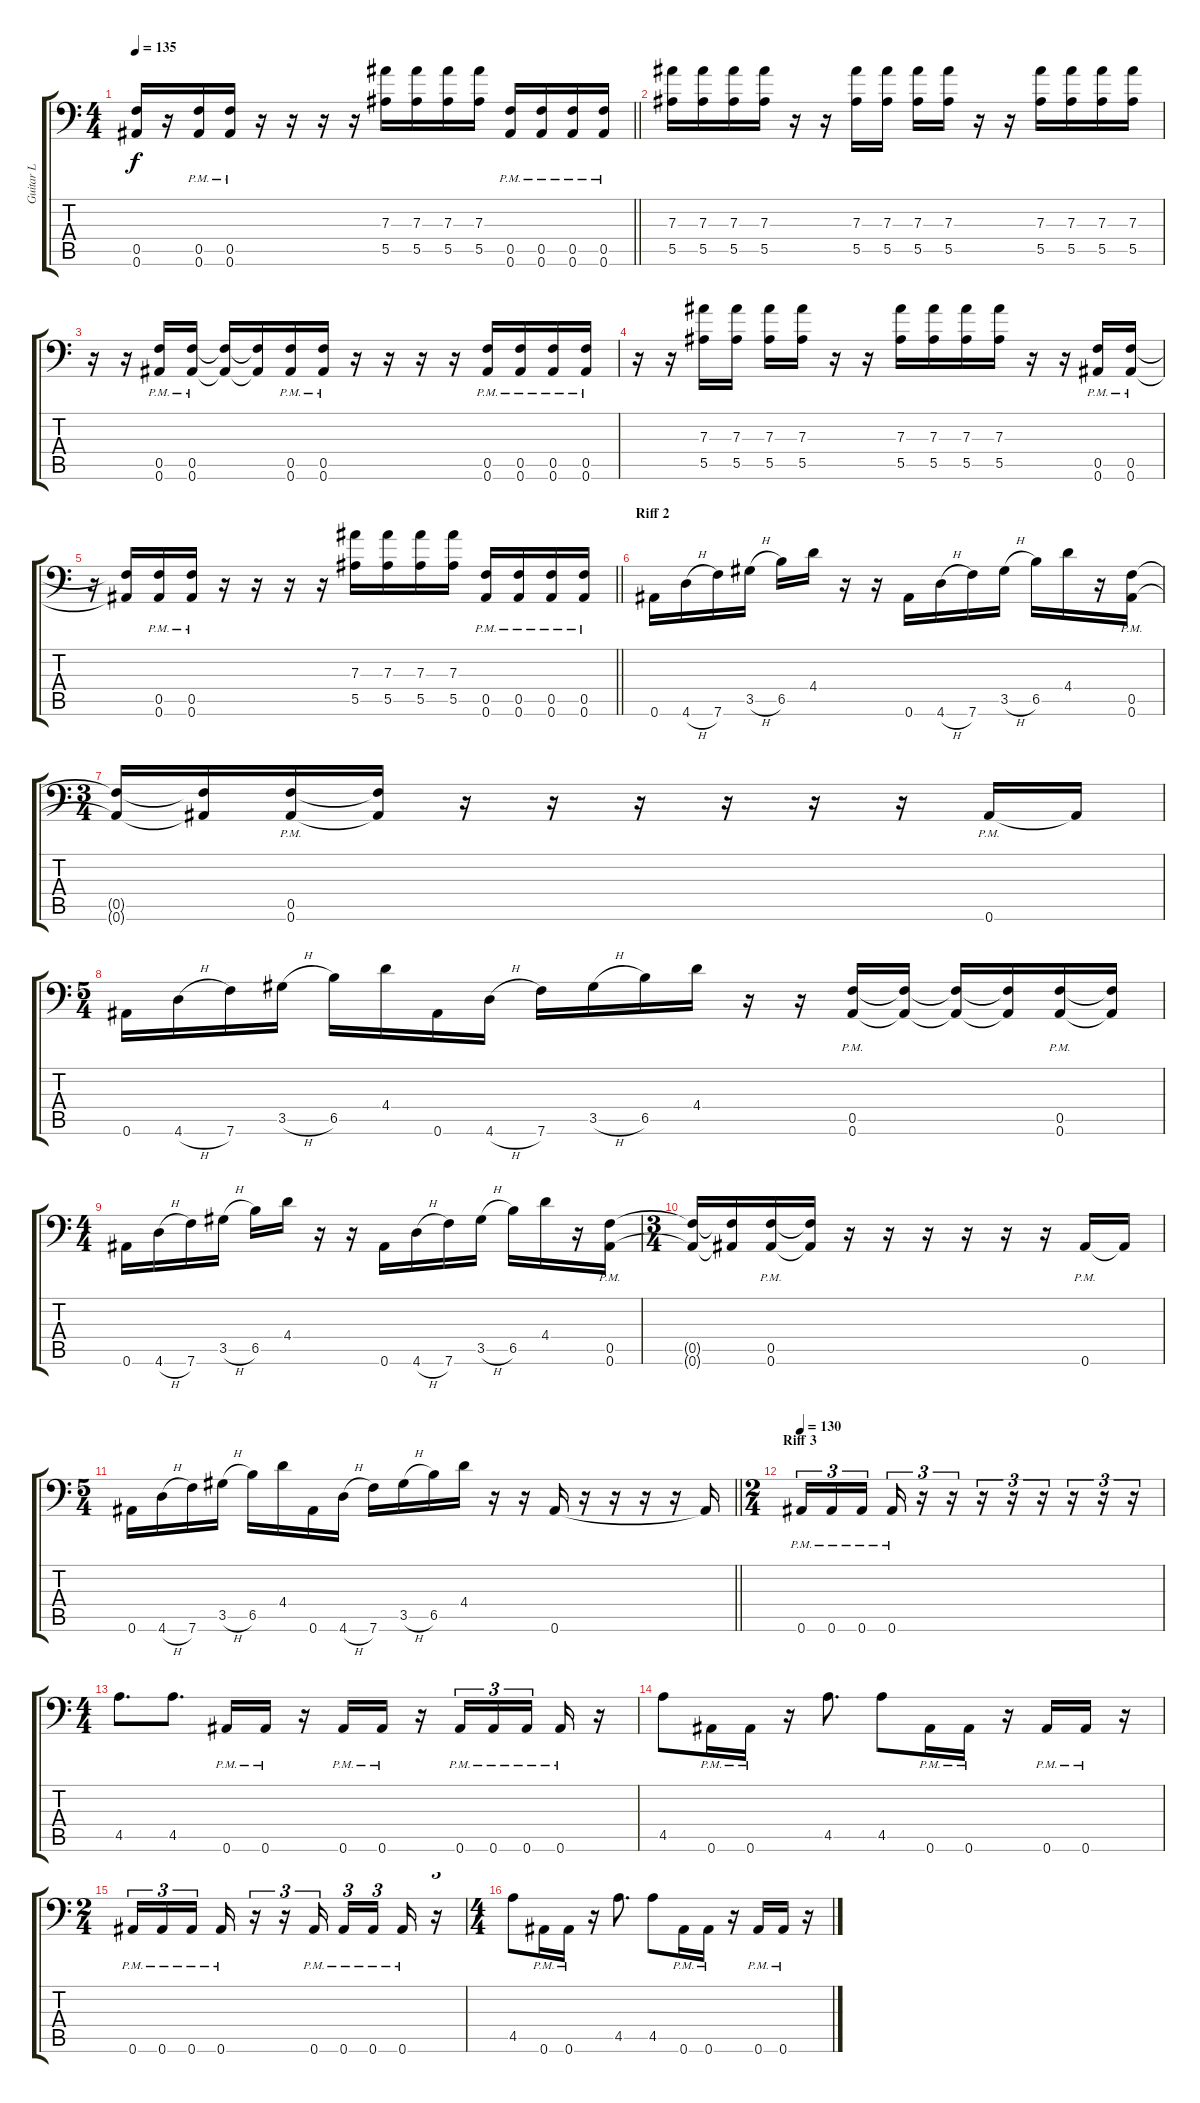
\track ("Guitar L" "Guitar L") {instrument distortionguitar}
\staff {score tabs}
\tuning (C4 G3 Eb3 Bb2 F2 Bb1) {hide}
\ts (4 4)
\tempo 135
\clef f4
\barLineRight lightlight
\ks c
(0.5{t} 0.6{t}).16{dy f} r.16 (0.5{pm} 0.6{pm}).16 (0.5{pm} 0.6{pm}).16 r.16 r.16 r.16 r.16 (7.3 5.5).16 (7.3 5.5).16 (7.3 5.5).16 (7.3 5.5).16 (0.5{pm} 0.6{pm}).16 (0.5{pm} 0.6{pm}).16 (0.5{pm} 0.6{pm}).16 (0.5{pm} 0.6{pm}).16 |
(7.3 5.5).16 (7.3 5.5).16 (7.3 5.5).16 (7.3 5.5).16 r.16 r.16 (7.3 5.5).16 (7.3 5.5).16 (7.3 5.5).16 (7.3 5.5).16 r.16 r.16 (7.3 5.5).16 (7.3 5.5).16 (7.3 5.5).16 (7.3 5.5).16 |
r.16 r.16 (0.5{pm} 0.6{pm}).16 (0.5{pm} 0.6{pm}).16 (0.5{t} 0.6{t}).16 (0.5{t} 0.6{t}).16 (0.5{pm} 0.6{pm}).16 (0.5{pm} 0.6{pm}).16 r.16 r.16 r.16 r.16 (0.5{pm} 0.6{pm}).16 (0.5{pm} 0.6{pm}).16 (0.5{pm} 0.6{pm}).16 (0.5{pm} 0.6{pm}).16 |
r.16 r.16 (7.3 5.5).16 (7.3 5.5).16 (7.3 5.5).16 (7.3 5.5).16 r.16 r.16 (7.3 5.5).16 (7.3 5.5).16 (7.3 5.5).16 (7.3 5.5).16 r.16 r.16 (0.5{pm} 0.6{pm}).16 (0.5{pm} 0.6{pm}).16 |
\barLineRight lightlight
r.16 (0.5{t} 0.6{t}).16 (0.5{pm} 0.6{pm}).16 (0.5{pm} 0.6{pm}).16 r.16 r.16 r.16 r.16 (7.3 5.5).16 (7.3 5.5).16 (7.3 5.5).16 (7.3 5.5).16 (0.5{pm} 0.6{pm}).16 (0.5{pm} 0.6{pm}).16 (0.5{pm} 0.6{pm}).16 (0.5{pm} 0.6{pm}).16 |
\section ("" "Riff 2")
0.6.16 4.6{h}.16 7.6.16 3.5{h}.16 6.5.16 4.4.16 r.16 r.16 0.6.16 4.6{h}.16 7.6.16 3.5{h}.16 6.5.16 4.4.16 r.16 (0.5{pm} 0.6{pm}).16 |
\ts (3 4)
(0.5{t} 0.6{t}).16 (0.5{t} 0.6{t}).16 (0.5{pm} 0.6{pm}).16 (0.5{t} 0.6{t}).16 r.16 r.16 r.16 r.16 r.16 r.16 0.6{pm}.16 0.6{t}.16 |
\ts (5 4)
0.6.16 4.6{h}.16 7.6.16 3.5{h}.16 6.5.16 4.4.16 0.6.16 4.6{h}.16 7.6.16 3.5{h}.16 6.5.16 4.4.16 r.16 r.16 (0.5{pm} 0.6{pm}).16 (0.5{t} 0.6{t}).16 (0.5{t} 0.6{t}).16 (0.5{t} 0.6{t}).16 (0.5{pm} 0.6{pm}).16 (0.5{t} 0.6{t}).16 |
\ts (4 4)
0.6.16 4.6{h}.16 7.6.16 3.5{h}.16 6.5.16 4.4.16 r.16 r.16 0.6.16 4.6{h}.16 7.6.16 3.5{h}.16 6.5.16 4.4.16 r.16 (0.5{pm} 0.6{pm}).16 |
\ts (3 4)
(0.5{t} 0.6{t}).16 (0.5{t} 0.6{t}).16 (0.5{pm} 0.6{pm}).16 (0.5{t} 0.6{t}).16 r.16 r.16 r.16 r.16 r.16 r.16 0.6{pm}.16 0.6{t}.16 |
\ts (5 4)
\barLineRight lightlight
0.6.16 4.6{h}.16 7.6.16 3.5{h}.16 6.5.16 4.4.16 0.6.16 4.6{h}.16 7.6.16 3.5{h}.16 6.5.16 4.4.16 r.16 r.16 0.6.16 r.16 r.16 r.16 r.16 0.6{t}.16 |
\ts (2 4)
\section ("" "Riff 3")
\tempo 130
0.6{pm}.16{tu (3 2)} 0.6{pm}.16{tu (3 2)} 0.6{pm}.16{tu (3 2) beam splitsecondary} 0.6{pm}.16{tu (3 2)} r.16{tu (3 2)} r.16{tu (3 2)} r.16{tu (3 2)} r.16{tu (3 2)} r.16{tu (3 2)} r.16{tu (3 2)} r.16{tu (3 2)} r.16{tu (3 2)} |
\ts (4 4)
4.5.8{d} 4.5.8{d} 0.6{pm}.16 0.6{pm}.16 r.16 0.6{pm}.16 0.6{pm}.16 r.16 0.6{pm}.16{tu (3 2)} 0.6{pm}.16{tu (3 2)} 0.6{pm}.16{tu (3 2) beam splitsecondary} 0.6{pm}.16 r.16 |
4.5.8 0.6{pm}.16 0.6{pm}.16 r.16 4.5.8{d} 4.5.8 0.6{pm}.16 0.6{pm}.16 r.16 0.6{pm}.16 0.6{pm}.16 r.16 |
\ts (2 4)
0.6{pm}.16{tu (3 2)} 0.6{pm}.16{tu (3 2)} 0.6{pm}.16{tu (3 2) beam splitsecondary} 0.6{pm}.16 r.16{tu (3 2)} r.16{tu (3 2)} 0.6{pm}.16{tu (3 2) beam splitsecondary} 0.6{pm}.16{tu (3 2)} 0.6{pm}.16{tu (3 2) beam splitsecondary} 0.6{pm}.16 r.16{tu (3 2)} |
\ts (4 4)
4.5.8 0.6{pm}.16 0.6{pm}.16 r.16 4.5.8{d} 4.5.8 0.6{pm}.16 0.6{pm}.16 r.16 0.6{pm}.16 0.6{pm}.16 r.16
